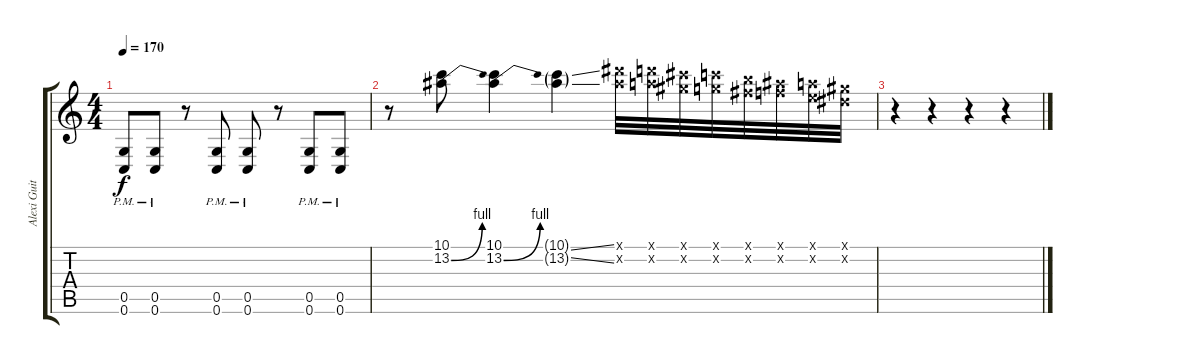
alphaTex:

\track ("Alexi Guitar 1" "Alexi Guit") {instrument distortionguitar}
\staff {score tabs}
\tuning (D4 A3 F3 C3 G2 C2) {hide}
\ts (4 4)
\tempo 170
\clef g2
\ks c
(0.5{pm} 0.6{pm}).8{dy f} (0.5{pm} 0.6{pm}).8 r.8 (0.5{pm} 0.6{pm}).8 (0.5{pm} 0.6{pm}).8 r.8 (0.5{pm} 0.6{pm}).8 (0.5{pm} 0.6{pm}).8 |
r.8 (10.1 13.2{be (bend 0 0 60 4)}).8 (10.1 13.2{be (bend 0 0 60 4)}).4 (10.1{ss g} 13.2{ss g}).4 (13.1{x} 13.2{x}).32 (12.1{x} 12.2{x}).32 (11.1{x} 11.2{x}).32 (10.1{x} 10.2{x}).32 (9.1{x} 9.2{x}).32 (8.1{x} 8.2{x}).32 (7.1{x} 7.2{x}).32 (6.1{x} 6.2{x}).32 |
r.4 r.4 r.4 r.4
